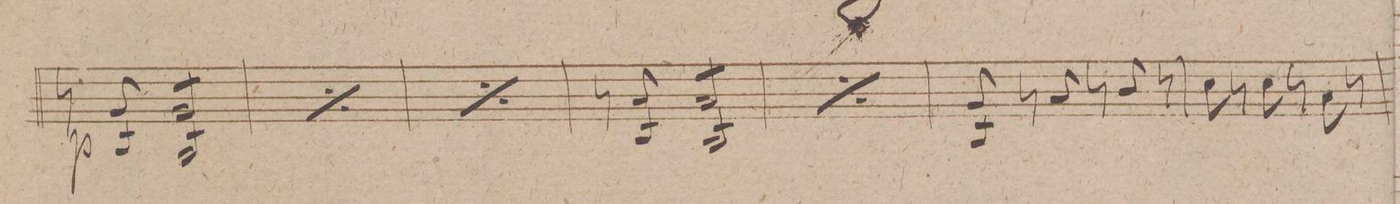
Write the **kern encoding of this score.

**kern	**dynam
*I"Violino 1mo	*
*clefG2	*
*k[f#c#g#]	*
*M3/4	*
8r	p
8g#/ 8B/	.
*tremolo	*
8g#/L 8B/	.
8g#/ 8B/	.
8g#/ 8B/	.
8g#/J 8B/	.
*Xtremolo	*
=35	=35
*rep	*
8r	.
8g#/ 8B/	.
8g#/L 8B/	.
8g#/ 8B/	.
8g#/ 8B/	.
8g#/J 8B/	.
*Xrep	*
=36	=36
*rep	*
8r	.
8g#/ 8B/	.
8g#/L 8B/	.
8g#/ 8B/	.
8g#/ 8B/	.
8g#/J 8B/	.
*Xrep	*
=37	=37
8r	.
8a/ 8B/	.
8a/L 8B/	.
8a/ 8B/	.
8a/ 8B/	.
8a/J 8B/	.
=38	=38
*rep	*
8r	.
8a/ 8B/	.
8a/L 8B/	.
8a/ 8B/	.
8a/ 8B/	.
8a/J 8B/	.
*Xrep	*
*Xtremolo	*
=39	=39
8g#/ 8B/	.
8r	.
8a/	.
8r	.
8b/	.
8r	.
=40	=40
8cc#\	.
8r	.
8cc#\	.
8r	.
8a\	.
8r	.
=	=
2.ryy	.
=41	=41
*-	*-
